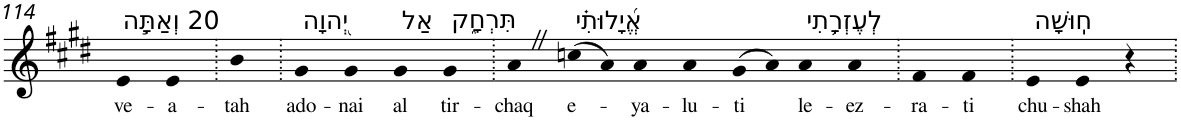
**kern	**text
*part1	*part1
*staff1	*staff1
*I"Piano	*
*I'Pno	*
!!LO:PB:g=z
*clefG2	*
*k[f#c#g#d#]	*
*E:	*
=114	=114
!LO:TX:a:t=20 וְאַתָּ֣ה	!
!	!LO:LY:b
4e	ve-
!	!LO:LY:b
4e	-a-
=115.	=115.
!	!LO:LY:b
4b	-tah
=116.	=116.
!LO:TX:a:t=יְ֭הוָה	!
!	!LO:LY:b
4g#	ado-
!	!LO:LY:b
4g#	-nai
!LO:TX:a:t=אַל	!
!	!LO:LY:b
4g#	al
!LO:TX:a:t=תִּרְחָ֑ק	!
!	!LO:LY:b
4g#	tir-
=117.	=117.
!	!LO:LY:b
4aZ	-chaq
!LO:TX:a:t=אֱ֝יָלוּתִ֗י	!
!	!LO:LY:b
(>8ccn	e-
8a)	.
!	!LO:LY:b
4a	-ya-
!	!LO:LY:b
4a	-lu-
!	!LO:LY:b
(>8g#	-ti
8a)	.
!LO:TX:a:t=לְעֶזְרָ֥תִי	!
!	!LO:LY:b
4a	le-
!	!LO:LY:b
4a	-ez-
=118.	=118.
!	!LO:LY:b
4f#	-ra-
!	!LO:LY:b
4f#	-ti
=119.	=119.
!LO:TX:a:t=חֽוּשָׁה	!
!	!LO:LY:b
4e	chu-
!	!LO:LY:b
4e	-shah
4r	.
=.	=.
*-	*-
